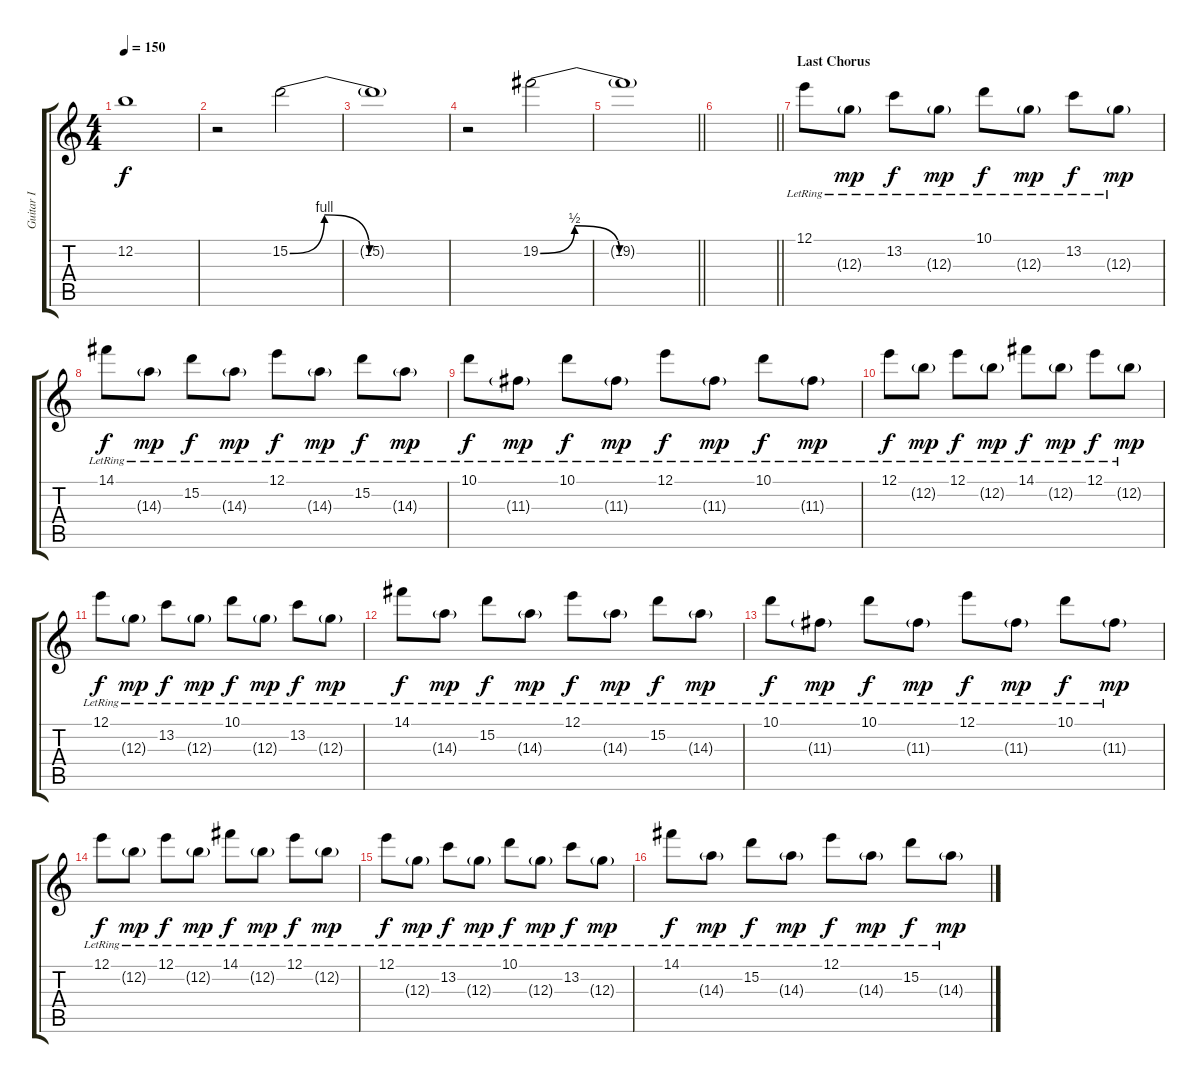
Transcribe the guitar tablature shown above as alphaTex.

\track ("Guitar I" "Guitar I") {instrument distortionguitar}
\staff {score tabs}
\tuning (E4 B3 G3 D3 A2 E2) {hide}
\ts (4 4)
\tempo 150
\clef g2
\ks c
12.2{t}.1{dy f} |
r.2 15.2{be (custom 0 0 13 4 30 0 60 0)}.2 |
15.2{t}.1 |
r.2 19.2{be (custom 0 0 13 2 30 0 60 0)}.2 |
\barLineRight lightlight
19.2{t}.1 |
\barLineRight lightlight
|
\section ("" "Last Chorus")
12.1{lr}.8 12.3{g lr}.8{dy mp} 13.2{lr}.8{dy f} 12.3{g lr}.8{dy mp} 10.1{lr}.8{dy f} 12.3{g lr}.8{dy mp} 13.2{lr}.8{dy f} 12.3{g lr}.8{dy mp} |
14.1{lr}.8{dy f} 14.3{g lr}.8{dy mp} 15.2{lr}.8{dy f} 14.3{g lr}.8{dy mp} 12.1{lr}.8{dy f} 14.3{g lr}.8{dy mp} 15.2{lr}.8{dy f} 14.3{g lr}.8{dy mp} |
10.1{lr}.8{dy f} 11.3{g lr}.8{dy mp} 10.1{lr}.8{dy f} 11.3{g lr}.8{dy mp} 12.1{lr}.8{dy f} 11.3{g lr}.8{dy mp} 10.1{lr}.8{dy f} 11.3{g lr}.8{dy mp} |
12.1{lr}.8{dy f} 12.2{g lr}.8{dy mp} 12.1{lr}.8{dy f} 12.2{g lr}.8{dy mp} 14.1{lr}.8{dy f} 12.2{g lr}.8{dy mp} 12.1{lr}.8{dy f} 12.2{g lr}.8{dy mp} |
12.1{lr}.8{dy f} 12.3{g lr}.8{dy mp} 13.2{lr}.8{dy f} 12.3{g lr}.8{dy mp} 10.1{lr}.8{dy f} 12.3{g lr}.8{dy mp} 13.2{lr}.8{dy f} 12.3{g lr}.8{dy mp} |
14.1{lr}.8{dy f} 14.3{g lr}.8{dy mp} 15.2{lr}.8{dy f} 14.3{g lr}.8{dy mp} 12.1{lr}.8{dy f} 14.3{g lr}.8{dy mp} 15.2{lr}.8{dy f} 14.3{g lr}.8{dy mp} |
10.1{lr}.8{dy f} 11.3{g lr}.8{dy mp} 10.1{lr}.8{dy f} 11.3{g lr}.8{dy mp} 12.1{lr}.8{dy f} 11.3{g lr}.8{dy mp} 10.1{lr}.8{dy f} 11.3{g lr}.8{dy mp} |
12.1{lr}.8{dy f} 12.2{g lr}.8{dy mp} 12.1{lr}.8{dy f} 12.2{g lr}.8{dy mp} 14.1{lr}.8{dy f} 12.2{g lr}.8{dy mp} 12.1{lr}.8{dy f} 12.2{g lr}.8{dy mp} |
12.1{lr}.8{dy f} 12.3{g lr}.8{dy mp} 13.2{lr}.8{dy f} 12.3{g lr}.8{dy mp} 10.1{lr}.8{dy f} 12.3{g lr}.8{dy mp} 13.2{lr}.8{dy f} 12.3{g lr}.8{dy mp} |
14.1{lr}.8{dy f} 14.3{g lr}.8{dy mp} 15.2{lr}.8{dy f} 14.3{g lr}.8{dy mp} 12.1{lr}.8{dy f} 14.3{g lr}.8{dy mp} 15.2{lr}.8{dy f} 14.3{g lr}.8{dy mp}
